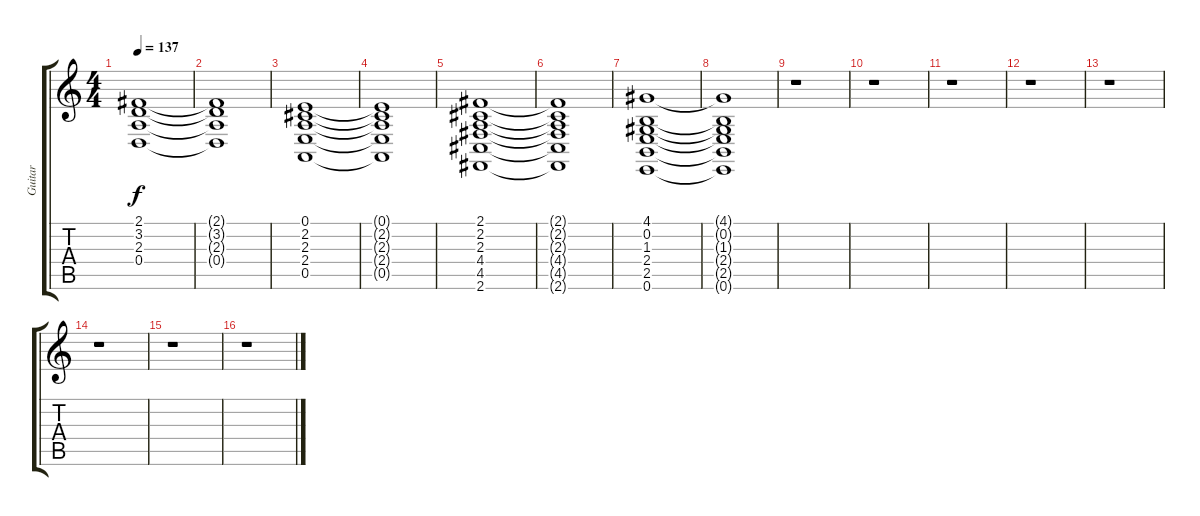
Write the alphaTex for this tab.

\track ("Guitar" "Guitar") {instrument pad2warm}
\staff {score tabs}
\tuning (E4 B3 G3 D3 A2 E2) {hide}
\ts (4 4)
\tempo 137
\clef g2
\ks c
(2.1 3.2 2.3 0.4).1{dy f} |
(2.1{t} 3.2{t} 2.3{t} 0.4{t}).1 |
(0.1 2.2 2.3 2.4 0.5).1 |
(0.1{t} 2.2{t} 2.3{t} 2.4{t} 0.5{t}).1 |
(2.1 2.2 2.3 4.4 4.5 2.6).1 |
(2.1{t} 2.2{t} 2.3{t} 4.4{t} 4.5{t} 2.6{t}).1 |
(4.1 0.2 1.3 2.4 2.5 0.6).1 |
(4.1{t} 0.2{t} 1.3{t} 2.4{t} 2.5{t} 0.6{t}).1 |
r.1 |
r.1 |
r.1 |
r.1 |
r.1 |
r.1 |
r.1 |
r.1
